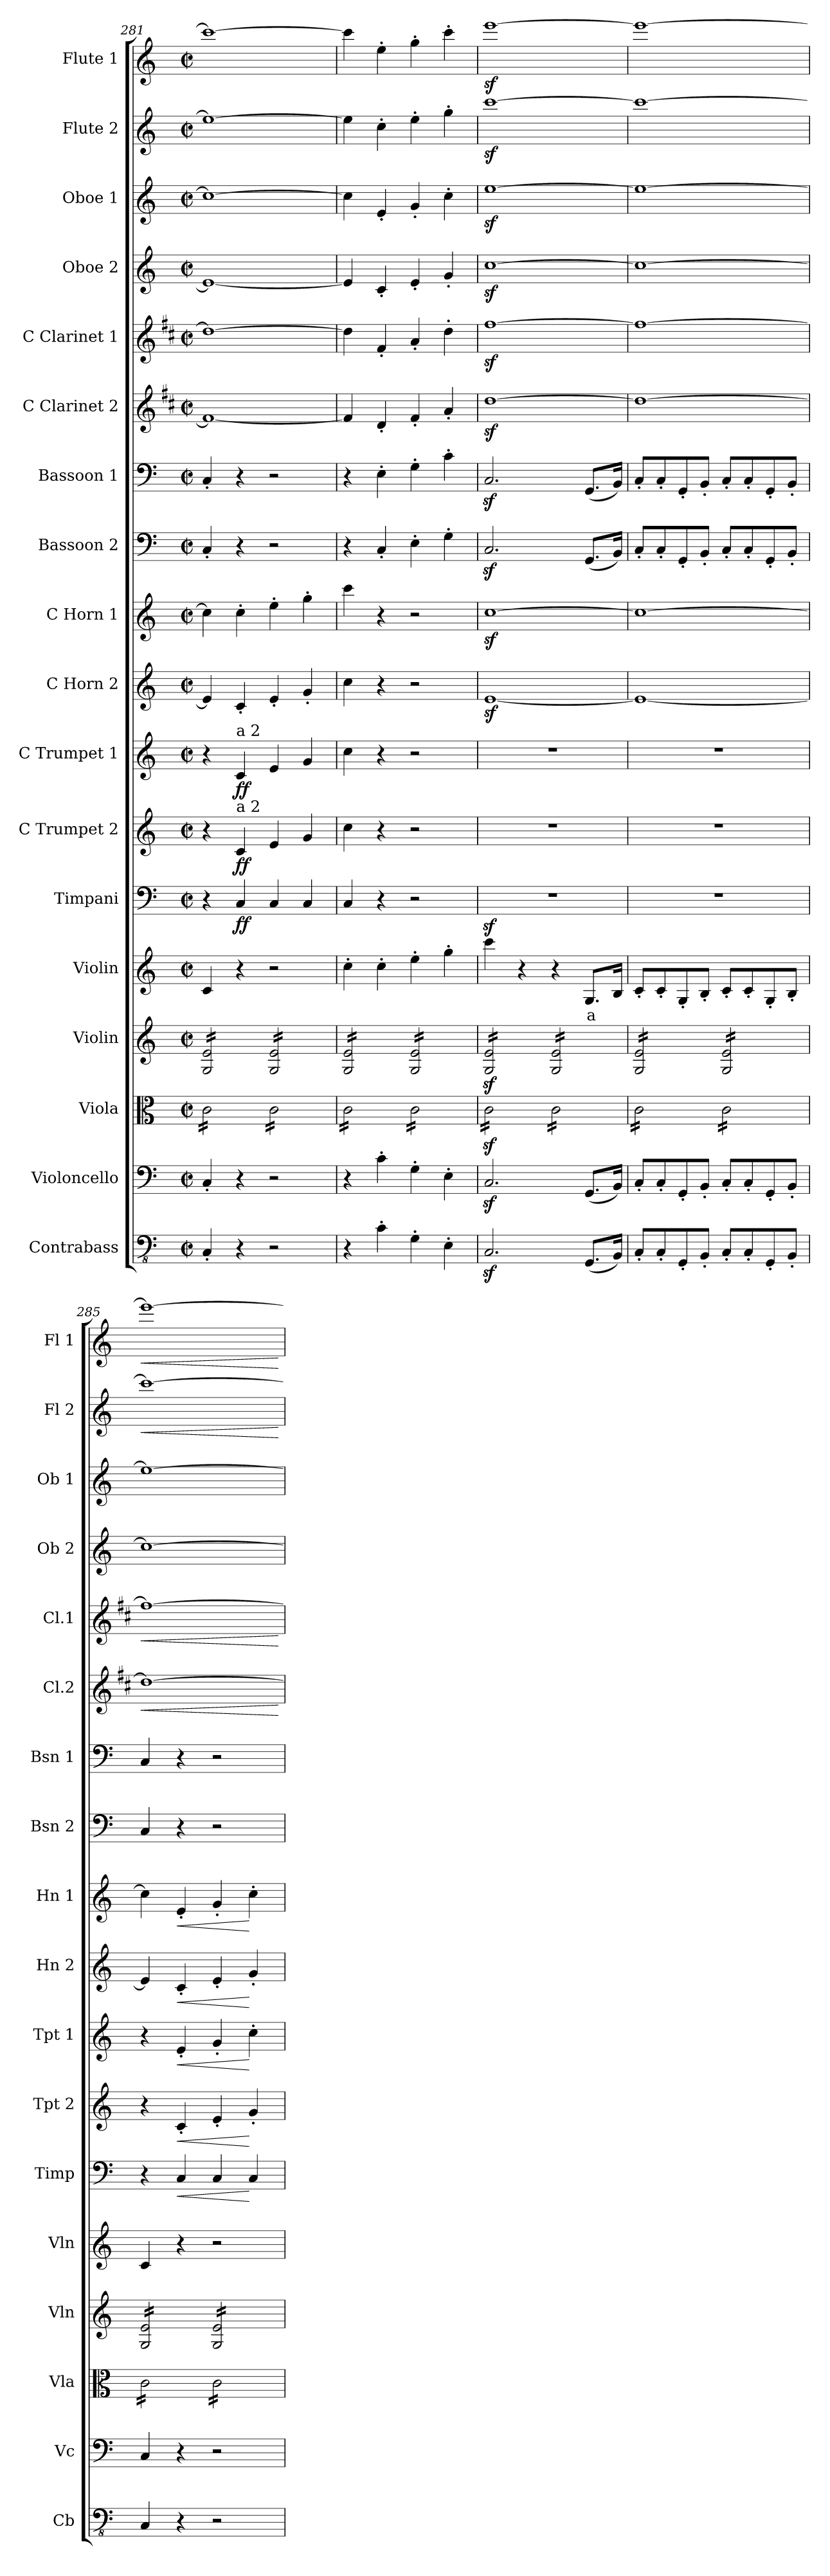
**kern	**kern	**kern	**kern	**kern	**text	**kern	**dynam	**kern	**dynam	**kern	**dynam	**kern	**dynam	**kern	**dynam	**kern	**kern	**kern	**dynam	**kern	**dynam	**kern	**kern	**kern	**dynam	**kern	**dynam
*part18	*part17	*part16	*part15	*part14	*part14	*part13	*part13	*part12	*part12	*part11	*part11	*part10	*part10	*part9	*part9	*part8	*part7	*part6	*part6	*part5	*part5	*part4	*part3	*part2	*part2	*part1	*part1
*staff18	*staff17	*staff16	*staff15	*staff14	*staff14	*staff13	*staff13	*staff12	*staff12	*staff11	*staff11	*staff10	*staff10	*staff9	*staff9	*staff8	*staff7	*staff6	*staff6	*staff5	*staff5	*staff4	*staff3	*staff2	*staff2	*staff1	*staff1
*I"Contrabass	*I"Violoncello	*I"Viola	*I"Violin	*I"Violin	*	*I"Timpani	*	*I"C Trumpet 2	*	*I"C Trumpet 1	*	*I"C Horn 2	*	*I"C Horn 1	*	*I"Bassoon 2	*I"Bassoon 1	*I"C Clarinet 2	*	*I"C Clarinet 1	*	*I"Oboe 2	*I"Oboe 1	*I"Flute 2	*	*I"Flute 1	*
*I'Cb	*I'Vc	*I'Vla	*I'Vln	*I'Vln	*	*I'Timp	*	*I'Tpt 2	*	*I'Tpt 1	*	*I'Hn 2	*	*I'Hn 1	*	*I'Bsn 2	*I'Bsn 1	*I'Cl.2	*	*I'Cl.1	*	*I'Ob 2	*I'Ob 1	*I'Fl 2	*	*I'Fl 1	*
!!LO:PB:g=z
*clefFv4	*clefF4	*clefC3	*clefG2	*clefG2	*	*clefF4	*	*clefG2	*	*clefG2	*	*clefG2	*	*clefG2	*	*clefF4	*clefF4	*clefG2	*	*clefG2	*	*clefG2	*clefG2	*clefG2	*	*clefG2	*
*	*	*	*	*	*	*	*	*	*	*	*	*ITrd7c12	*	*ITrd7c12	*	*	*	*ITrd1c2	*	*ITrd1c2	*	*	*	*	*	*	*
*k[]	*k[]	*k[]	*k[]	*k[]	*	*k[]	*	*k[]	*	*k[]	*	*k[]	*	*k[]	*	*k[]	*k[]	*k[]	*	*k[]	*	*k[]	*k[]	*k[]	*	*k[]	*
*M2/2	*M2/2	*M2/2	*M2/2	*M2/2	*	*M2/2	*	*M2/2	*	*M2/2	*	*M2/2	*	*M2/2	*	*M2/2	*M2/2	*M2/2	*	*M2/2	*	*M2/2	*M2/2	*M2/2	*	*M2/2	*
*met(c|)	*met(c|)	*met(c|)	*met(c|)	*met(c|)	*	*met(c|)	*	*met(c|)	*	*met(c|)	*	*met(c|)	*	*met(c|)	*	*met(c|)	*met(c|)	*met(c|)	*	*met(c|)	*	*met(c|)	*met(c|)	*met(c|)	*	*met(c|)	*
=281	=281	=281	=281	=281	=281	=281	=281	=281	=281	=281	=281	=281	=281	=281	=281	=281	=281	=281	=281	=281	=281	=281	=281	=281	=281	=281	=281
*	*	*tremolo	*	*	*	*	*	*	*	*	*	*	*	*	*	*	*	*	*	*	*	*	*	*	*	*	*
*	*	*	*tremolo	*	*	*	*	*	*	*	*	*	*	*	*	*	*	*	*	*	*	*	*	*	*	*	*
4CC'/	4C'/	16c\LL	16G/ 16e/LL	4c/	.	4r	.	4r	.	4r	.	4E/]	.	4c\]	.	4C'/	4C'/	1e_	.	1cc_	.	1e_	1cc_	1ee_	.	1ccc_	.
.	.	16c\	16G/ 16e/	.	.	.	.	.	.	.	.	.	.	.	.	.	.	.	.	.	.	.	.	.	.	.	.
.	.	16c\	16G/ 16e/	.	.	.	.	.	.	.	.	.	.	.	.	.	.	.	.	.	.	.	.	.	.	.	.
.	.	16c\	16G/ 16e/	.	.	.	.	.	.	.	.	.	.	.	.	.	.	.	.	.	.	.	.	.	.	.	.
!	!	!	!	!	!	!	!	!	!	!LO:TX:a:t=a 2	!	!	!	!	!	!	!	!	!	!	!	!	!	!	!	!	!
!	!	!	!	!	!	!	!	!LO:TX:a:t=a 2	!	!	!	!	!	!	!	!	!	!	!	!	!	!	!	!	!	!	!
!	!	!	!	!	!	!	!LO:DY:b	!	!LO:DY:b	!	!LO:DY:b	!	!	!	!	!	!	!	!	!	!	!	!	!	!	!	!
4r	4r	16c\	16G/ 16e/	4r	.	4C/	ff	4c/	ff	4c/	ff	4C'/	.	4c'\	.	4r	4r	.	.	.	.	.	.	.	.	.	.
.	.	16c\	16G/ 16e/	.	.	.	.	.	.	.	.	.	.	.	.	.	.	.	.	.	.	.	.	.	.	.	.
.	.	16c\	16G/ 16e/	.	.	.	.	.	.	.	.	.	.	.	.	.	.	.	.	.	.	.	.	.	.	.	.
.	.	16c\JJ	16G/ 16e/JJ	.	.	.	.	.	.	.	.	.	.	.	.	.	.	.	.	.	.	.	.	.	.	.	.
2r	2r	16c\LL	16G/ 16e/LL	2r	.	4C/	.	4e/	.	4e/	.	4E'/	.	4e'\	.	2r	2r	.	.	.	.	.	.	.	.	.	.
.	.	16c\	16G/ 16e/	.	.	.	.	.	.	.	.	.	.	.	.	.	.	.	.	.	.	.	.	.	.	.	.
.	.	16c\	16G/ 16e/	.	.	.	.	.	.	.	.	.	.	.	.	.	.	.	.	.	.	.	.	.	.	.	.
.	.	16c\	16G/ 16e/	.	.	.	.	.	.	.	.	.	.	.	.	.	.	.	.	.	.	.	.	.	.	.	.
.	.	16c\	16G/ 16e/	.	.	4C/	.	4g/	.	4g/	.	4G'/	.	4g'\	.	.	.	.	.	.	.	.	.	.	.	.	.
.	.	16c\	16G/ 16e/	.	.	.	.	.	.	.	.	.	.	.	.	.	.	.	.	.	.	.	.	.	.	.	.
.	.	16c\	16G/ 16e/	.	.	.	.	.	.	.	.	.	.	.	.	.	.	.	.	.	.	.	.	.	.	.	.
.	.	16c\JJ	16G/ 16e/JJ	.	.	.	.	.	.	.	.	.	.	.	.	.	.	.	.	.	.	.	.	.	.	.	.
=282	=282	=282	=282	=282	=282	=282	=282	=282	=282	=282	=282	=282	=282	=282	=282	=282	=282	=282	=282	=282	=282	=282	=282	=282	=282	=282	=282
4r	4r	16c\LL	16G/ 16e/LL	4cc'\	.	4C/	.	4cc\	.	4cc\	.	4c\	.	4cc\	.	4r	4r	4e/]	.	4cc\]	.	4e/]	4cc\]	4ee\]	.	4ccc\]	.
.	.	16c\	16G/ 16e/	.	.	.	.	.	.	.	.	.	.	.	.	.	.	.	.	.	.	.	.	.	.	.	.
.	.	16c\	16G/ 16e/	.	.	.	.	.	.	.	.	.	.	.	.	.	.	.	.	.	.	.	.	.	.	.	.
.	.	16c\	16G/ 16e/	.	.	.	.	.	.	.	.	.	.	.	.	.	.	.	.	.	.	.	.	.	.	.	.
4C'\	4c'\	16c\	16G/ 16e/	4cc'\	.	4r	.	4r	.	4r	.	4r	.	4r	.	4C'/	4E'\	4c'/	.	4e'/	.	4c'/	4e'/	4cc'\	.	4ee'\	.
.	.	16c\	16G/ 16e/	.	.	.	.	.	.	.	.	.	.	.	.	.	.	.	.	.	.	.	.	.	.	.	.
.	.	16c\	16G/ 16e/	.	.	.	.	.	.	.	.	.	.	.	.	.	.	.	.	.	.	.	.	.	.	.	.
.	.	16c\JJ	16G/ 16e/JJ	.	.	.	.	.	.	.	.	.	.	.	.	.	.	.	.	.	.	.	.	.	.	.	.
4GG'\	4G'\	16c\LL	16G/ 16e/LL	4ee'\	.	2r	.	2r	.	2r	.	2r	.	2r	.	4E'\	4G'\	4e'/	.	4g'/	.	4e'/	4g'/	4ee'\	.	4gg'\	.
.	.	16c\	16G/ 16e/	.	.	.	.	.	.	.	.	.	.	.	.	.	.	.	.	.	.	.	.	.	.	.	.
.	.	16c\	16G/ 16e/	.	.	.	.	.	.	.	.	.	.	.	.	.	.	.	.	.	.	.	.	.	.	.	.
.	.	16c\	16G/ 16e/	.	.	.	.	.	.	.	.	.	.	.	.	.	.	.	.	.	.	.	.	.	.	.	.
4EE'\	4E'\	16c\	16G/ 16e/	4gg'\	.	.	.	.	.	.	.	.	.	.	.	4G'\	4c'\	4g'/	.	4cc'\	.	4g'/	4cc'\	4gg'\	.	4ccc'\	.
.	.	16c\	16G/ 16e/	.	.	.	.	.	.	.	.	.	.	.	.	.	.	.	.	.	.	.	.	.	.	.	.
.	.	16c\	16G/ 16e/	.	.	.	.	.	.	.	.	.	.	.	.	.	.	.	.	.	.	.	.	.	.	.	.
.	.	16c\JJ	16G/ 16e/JJ	.	.	.	.	.	.	.	.	.	.	.	.	.	.	.	.	.	.	.	.	.	.	.	.
=283	=283	=283	=283	=283	=283	=283	=283	=283	=283	=283	=283	=283	=283	=283	=283	=283	=283	=283	=283	=283	=283	=283	=283	=283	=283	=283	=283
2.CCz</	2.Cz</	16cz<\LL	16G/z< 16e/z<LL	4cccz<\	.	1r	.	1r	.	1r	.	[1Ez<	.	[1cz<	.	2.Cz</	2.Cz</	[1ccz<	.	[1eez<	.	[1ccz<	[1eez<	[1cccz<	.	[1eeez<	.
.	.	16cz<\	16G/z< 16e/z<	.	.	.	.	.	.	.	.	.	.	.	.	.	.	.	.	.	.	.	.	.	.	.	.
.	.	16cz<\	16G/z< 16e/z<	.	.	.	.	.	.	.	.	.	.	.	.	.	.	.	.	.	.	.	.	.	.	.	.
.	.	16cz<\	16G/z< 16e/z<	.	.	.	.	.	.	.	.	.	.	.	.	.	.	.	.	.	.	.	.	.	.	.	.
.	.	16cz<\	16G/z< 16e/z<	4r	.	.	.	.	.	.	.	.	.	.	.	.	.	.	.	.	.	.	.	.	.	.	.
.	.	16cz<\	16G/z< 16e/z<	.	.	.	.	.	.	.	.	.	.	.	.	.	.	.	.	.	.	.	.	.	.	.	.
.	.	16cz<\	16G/z< 16e/z<	.	.	.	.	.	.	.	.	.	.	.	.	.	.	.	.	.	.	.	.	.	.	.	.
.	.	16cz<\JJ	16G/z< 16e/z<JJ	.	.	.	.	.	.	.	.	.	.	.	.	.	.	.	.	.	.	.	.	.	.	.	.
.	.	16c\LL	16G/ 16e/LL	4r	.	.	.	.	.	.	.	.	.	.	.	.	.	.	.	.	.	.	.	.	.	.	.
.	.	16c\	16G/ 16e/	.	.	.	.	.	.	.	.	.	.	.	.	.	.	.	.	.	.	.	.	.	.	.	.
.	.	16c\	16G/ 16e/	.	.	.	.	.	.	.	.	.	.	.	.	.	.	.	.	.	.	.	.	.	.	.	.
.	.	16c\	16G/ 16e/	.	.	.	.	.	.	.	.	.	.	.	.	.	.	.	.	.	.	.	.	.	.	.	.
!	!	!	!	!	!LO:LY:b:color=#FF0000	!	!	!	!	!	!	!	!	!	!	!	!	!	!	!	!	!	!	!	!	!	!
(<8.GGG/L	(<8.GG/L	16c\	16G/ 16e/	8.G/L	a	.	.	.	.	.	.	.	.	.	.	(<8.GG/L	(<8.GG/L	.	.	.	.	.	.	.	.	.	.
.	.	16c\	16G/ 16e/	.	.	.	.	.	.	.	.	.	.	.	.	.	.	.	.	.	.	.	.	.	.	.	.
.	.	16c\	16G/ 16e/	.	.	.	.	.	.	.	.	.	.	.	.	.	.	.	.	.	.	.	.	.	.	.	.
16BBB/Jk)	16BB/Jk)	16c\JJ	16G/ 16e/JJ	16B/Jk	.	.	.	.	.	.	.	.	.	.	.	16BB/Jk)	16BB/Jk)	.	.	.	.	.	.	.	.	.	.
=284	=284	=284	=284	=284	=284	=284	=284	=284	=284	=284	=284	=284	=284	=284	=284	=284	=284	=284	=284	=284	=284	=284	=284	=284	=284	=284	=284
8CC'/L	8C'/L	16c\LL	16G/ 16e/LL	8c'/L	.	1r	.	1r	.	1r	.	1E_	.	1c_	.	8C'/L	8C'/L	1cc_	.	1ee_	.	1cc_	1ee_	1ccc_	.	1eee_	.
.	.	16c\	16G/ 16e/	.	.	.	.	.	.	.	.	.	.	.	.	.	.	.	.	.	.	.	.	.	.	.	.
8CC'/	8C'/	16c\	16G/ 16e/	8c'/	.	.	.	.	.	.	.	.	.	.	.	8C'/	8C'/	.	.	.	.	.	.	.	.	.	.
.	.	16c\	16G/ 16e/	.	.	.	.	.	.	.	.	.	.	.	.	.	.	.	.	.	.	.	.	.	.	.	.
8GGG'/	8GG'/	16c\	16G/ 16e/	8G'/	.	.	.	.	.	.	.	.	.	.	.	8GG'/	8GG'/	.	.	.	.	.	.	.	.	.	.
.	.	16c\	16G/ 16e/	.	.	.	.	.	.	.	.	.	.	.	.	.	.	.	.	.	.	.	.	.	.	.	.
8BBB'/J	8BB'/J	16c\	16G/ 16e/	8B'/J	.	.	.	.	.	.	.	.	.	.	.	8BB'/J	8BB'/J	.	.	.	.	.	.	.	.	.	.
.	.	16c\JJ	16G/ 16e/JJ	.	.	.	.	.	.	.	.	.	.	.	.	.	.	.	.	.	.	.	.	.	.	.	.
8CC'/L	8C'/L	16c\LL	16G/ 16e/LL	8c'/L	.	.	.	.	.	.	.	.	.	.	.	8C'/L	8C'/L	.	.	.	.	.	.	.	.	.	.
.	.	16c\	16G/ 16e/	.	.	.	.	.	.	.	.	.	.	.	.	.	.	.	.	.	.	.	.	.	.	.	.
8CC'/	8C'/	16c\	16G/ 16e/	8c'/	.	.	.	.	.	.	.	.	.	.	.	8C'/	8C'/	.	.	.	.	.	.	.	.	.	.
.	.	16c\	16G/ 16e/	.	.	.	.	.	.	.	.	.	.	.	.	.	.	.	.	.	.	.	.	.	.	.	.
8GGG'/	8GG'/	16c\	16G/ 16e/	8G'/	.	.	.	.	.	.	.	.	.	.	.	8GG'/	8GG'/	.	.	.	.	.	.	.	.	.	.
.	.	16c\	16G/ 16e/	.	.	.	.	.	.	.	.	.	.	.	.	.	.	.	.	.	.	.	.	.	.	.	.
8BBB'/J	8BB'/J	16c\	16G/ 16e/	8B'/J	.	.	.	.	.	.	.	.	.	.	.	8BB'/J	8BB'/J	.	.	.	.	.	.	.	.	.	.
.	.	16c\JJ	16G/ 16e/JJ	.	.	.	.	.	.	.	.	.	.	.	.	.	.	.	.	.	.	.	.	.	.	.	.
=285	=285	=285	=285	=285	=285	=285	=285	=285	=285	=285	=285	=285	=285	=285	=285	=285	=285	=285	=285	=285	=285	=285	=285	=285	=285	=285	=285
!	!	!	!	!	!	!	!	!	!	!	!	!	!	!	!	!	!	!	!LO:HP:b	!	!LO:HP:b	!	!	!	!LO:HP:b	!	!LO:HP:b
4CC/	4C/	16c\LL	16G/ 16e/LL	4c/	.	4r	.	4r	.	4r	.	4E/]	.	4c\]	.	4C/	4C/	1cc_	<	1ee_	<	1cc_	1ee_	1ccc_	<	1eee_	<
.	.	16c\	16G/ 16e/	.	.	.	.	.	.	.	.	.	.	.	.	.	.	.	.	.	.	.	.	.	.	.	.
.	.	16c\	16G/ 16e/	.	.	.	.	.	.	.	.	.	.	.	.	.	.	.	.	.	.	.	.	.	.	.	.
.	.	16c\	16G/ 16e/	.	.	.	.	.	.	.	.	.	.	.	.	.	.	.	.	.	.	.	.	.	.	.	.
!	!	!	!	!	!	!	!LO:HP:b	!	!LO:HP:b	!	!LO:HP:b	!	!LO:HP:b	!	!LO:HP:b	!	!	!	!	!	!	!	!	!	!	!	!
4r	4r	16c\	16G/ 16e/	4r	.	4C/	<	4c'/	<	4e'/	<	4C'/	<	4E'/	<	4r	4r	.	.	.	.	.	.	.	.	.	.
.	.	16c\	16G/ 16e/	.	.	.	.	.	.	.	.	.	.	.	.	.	.	.	.	.	.	.	.	.	.	.	.
.	.	16c\	16G/ 16e/	.	.	.	.	.	.	.	.	.	.	.	.	.	.	.	.	.	.	.	.	.	.	.	.
.	.	16c\JJ	16G/ 16e/JJ	.	.	.	.	.	.	.	.	.	.	.	.	.	.	.	.	.	.	.	.	.	.	.	.
2r	2r	16c\LL	16G/ 16e/LL	2r	.	4C/	.	4e'/	.	4g'/	.	4E'/	.	4G'/	.	2r	2r	.	.	.	.	.	.	.	.	.	.
.	.	16c\	16G/ 16e/	.	.	.	.	.	.	.	.	.	.	.	.	.	.	.	.	.	.	.	.	.	.	.	.
.	.	16c\	16G/ 16e/	.	.	.	.	.	.	.	.	.	.	.	.	.	.	.	.	.	.	.	.	.	.	.	.
.	.	16c\	16G/ 16e/	.	.	.	.	.	.	.	.	.	.	.	.	.	.	.	.	.	.	.	.	.	.	.	.
.	.	16c\	16G/ 16e/	.	.	4C/	[	4g'/	[	4cc'\	[	4G'/	[	4c'\	[	.	.	.	.	.	.	.	.	.	.	.	.
.	.	16c\	16G/ 16e/	.	.	.	.	.	.	.	.	.	.	.	.	.	.	.	.	.	.	.	.	.	.	.	.
.	.	16c\	16G/ 16e/	.	.	.	.	.	.	.	.	.	.	.	.	.	.	.	.	.	.	.	.	.	.	.	.
.	.	16c\JJ	16G/ 16e/JJ	.	.	.	.	.	.	.	.	.	.	.	.	.	.	.	.	.	.	.	.	.	.	.	.
*	*	*	*Xtremolo	*	*	*	*	*	*	*	*	*	*	*	*	*	*	*	*	*	*	*	*	*	*	*	*
*	*	*Xtremolo	*	*	*	*	*	*	*	*	*	*	*	*	*	*	*	*	*	*	*	*	*	*	*	*	*
.	.	.	.	.	.	.	.	.	.	.	.	.	.	.	.	.	.	.	[	.	[	.	.	.	[	.	[
=	=	=	=	=	=	=	=	=	=	=	=	=	=	=	=	=	=	=	=	=	=	=	=	=	=	=	=
*-	*-	*-	*-	*-	*-	*-	*-	*-	*-	*-	*-	*-	*-	*-	*-	*-	*-	*-	*-	*-	*-	*-	*-	*-	*-	*-	*-
